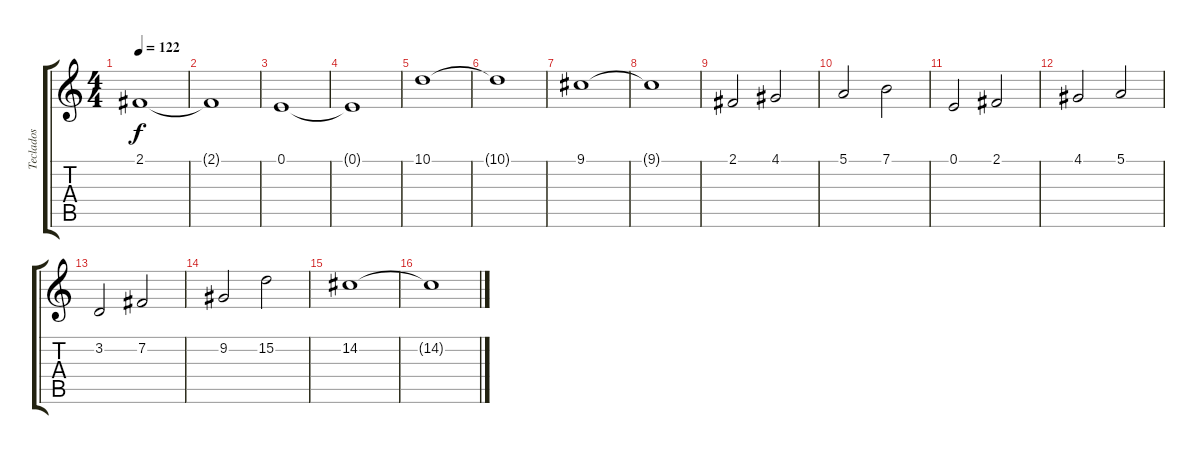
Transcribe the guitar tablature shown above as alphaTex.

\track ("Teclados" "Teclados") {instrument synthstrings1}
\staff {score tabs}
\tuning (E4 B3 G3 D3 A2 E2) {hide}
\ts (4 4)
\tempo 122
\clef g2
\ks c
2.1.1{dy f} |
2.1{t}.1 |
0.1.1 |
0.1{t}.1 |
10.1.1 |
10.1{t}.1 |
9.1.1 |
9.1{t}.1 |
2.1.2 4.1.2 |
5.1.2 7.1.2 |
0.1.2 2.1.2 |
4.1.2 5.1.2 |
3.2.2 7.2.2 |
9.2.2 15.2.2 |
14.2.1 |
14.2{t}.1
